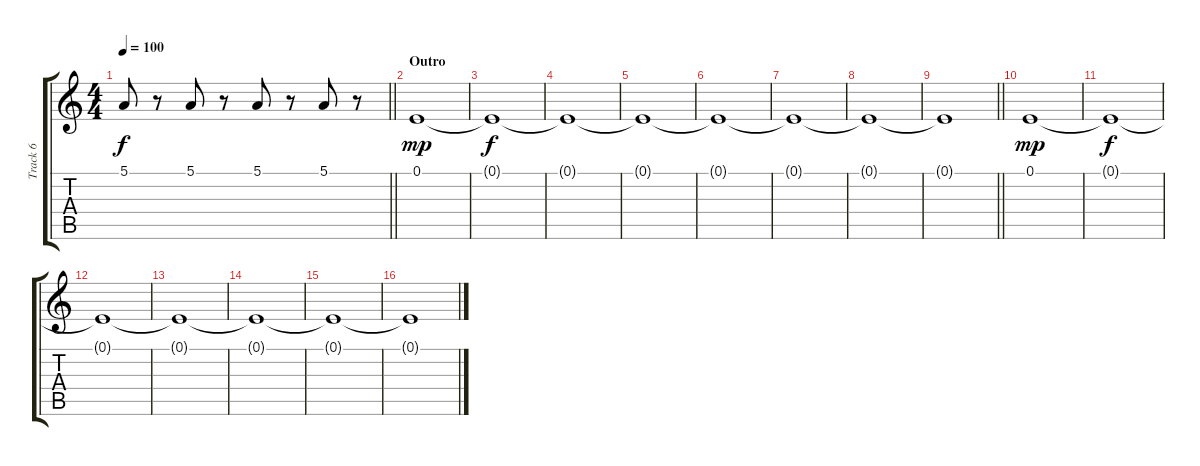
\track ("Track 6" "Track 6") {instrument synthstrings2}
\staff {score tabs}
\tuning (E4 B3 G3 D3 A2 E2) {hide}
\ts (4 4)
\tempo 100
\clef g2
\barLineRight lightlight
\ks c
5.1.8{dy f} r.8 5.1.8 r.8 5.1.8 r.8 5.1.8 r.8 |
\section ("" "Outro")
0.1.1{dy mp} |
0.1{t}.1{dy f} |
0.1{t}.1 |
0.1{t}.1 |
0.1{t}.1 |
0.1{t}.1 |
0.1{t}.1 |
\barLineRight lightlight
0.1{t}.1 |
0.1.1{dy mp} |
0.1{t}.1{dy f} |
0.1{t}.1 |
0.1{t}.1 |
0.1{t}.1 |
0.1{t}.1 |
0.1{t}.1
